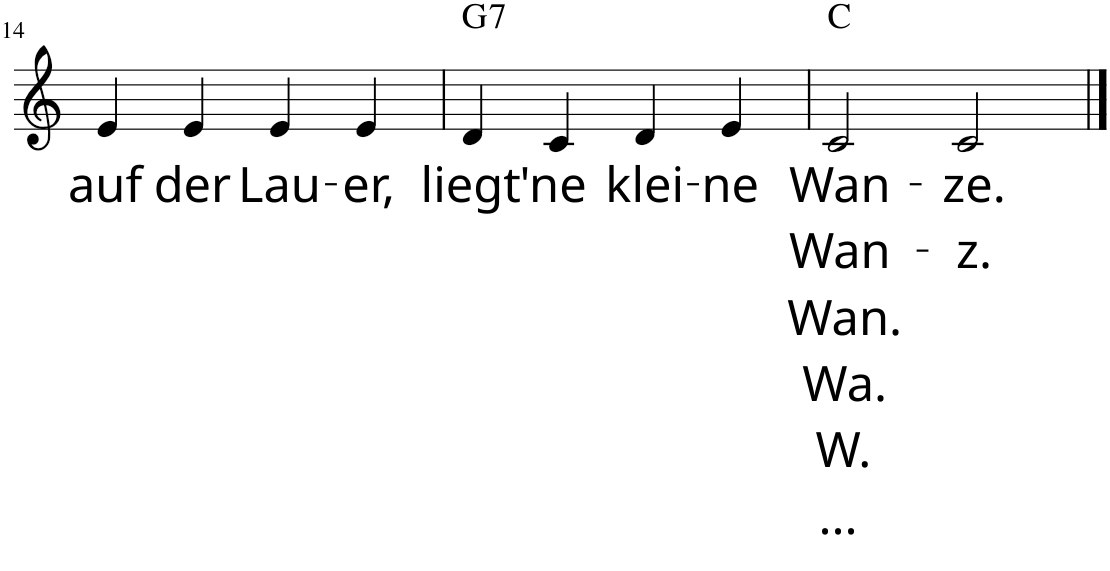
**kern	**text	**text	**text	**text	**text	**text	**harte
*part1	*part1	*part1	*part1	*part1	*part1	*part1	*part1
*staff1	*staff1	*staff1	*staff1	*staff1	*staff1	*staff1	*
*I"Piano	*	*	*	*	*	*	*
*I'Pno	*	*	*	*	*	*	*
!!LO:PB:g=z
*clefG2	*	*	*	*	*	*	*
*k[]	*	*	*	*	*	*	*
*M4/4	*	*	*	*	*	*	*
=14	=14	=14	=14	=14	=14	=14	=14
!	!LO:LY:b	!	!	!	!	!	!
4e/	auf	.	.	.	.	.	.
!	!LO:LY:b	!	!	!	!	!	!
4e/	der	.	.	.	.	.	.
!	!LO:LY:b	!	!	!	!	!	!
4e/	Lau-	.	.	.	.	.	.
!	!LO:LY:b	!	!	!	!	!	!
4e/	-er,	.	.	.	.	.	.
=15	=15	=15	=15	=15	=15	=15	=15
!	!LO:LY:b	!	!	!	!	!	!LO:H:kt=7
4d/	liegt	.	.	.	.	.	G:7
!	!LO:LY:b	!	!	!	!	!	!
4c/	'ne	.	.	.	.	.	.
!	!LO:LY:b	!	!	!	!	!	!
4d/	klei-	.	.	.	.	.	.
!	!LO:LY:b	!	!	!	!	!	!
4e/	-ne	.	.	.	.	.	.
=16	=16	=16	=16	=16	=16	=16	=16
!	!LO:LY:b	!LO:LY:b	!LO:LY:b	!LO:LY:b	!LO:LY:b	!LO:LY:b	!
2c/	Wan-	Wan-	Wan.	Wa.	W.	...	C:maj
!	!LO:LY:b	!LO:LY:b	!	!	!	!	!
2c/	-ze.	-z.	.	.	.	.	.
==	==	==	==	==	==	==	==
*-	*-	*-	*-	*-	*-	*-	*-
